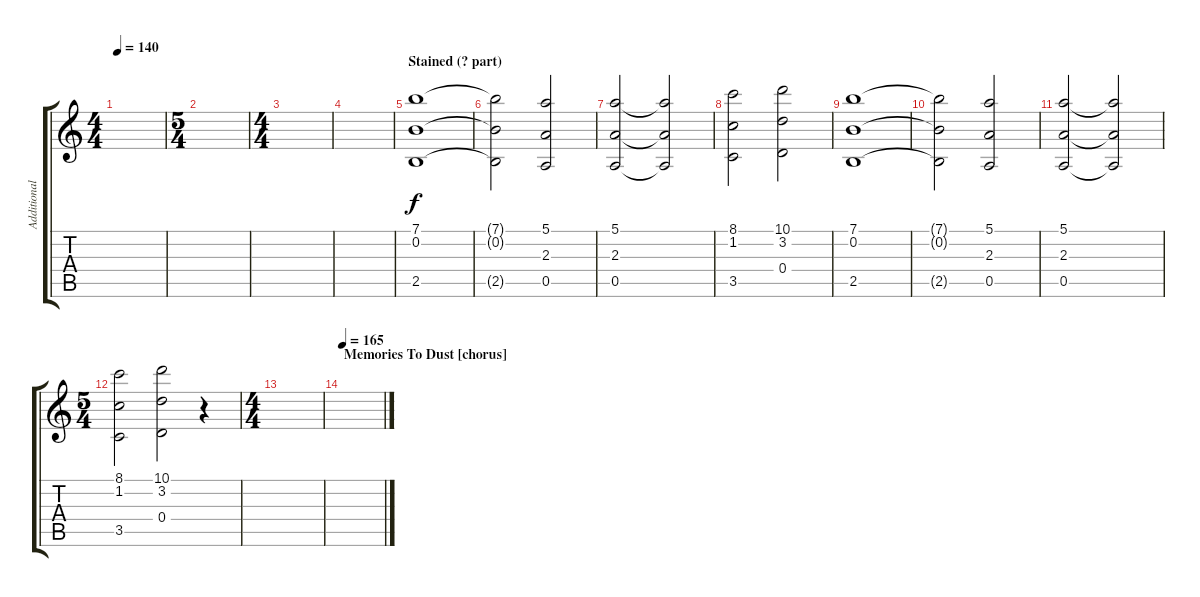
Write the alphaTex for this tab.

\track ("Additional Guitar/Keyboard" "Additional") {instrument distortionguitar}
\staff {score tabs}
\tuning (E4 B3 G3 D3 A2 D2) {hide}
\ts (4 4)
\tempo 140
\clef g2
\ks c
|
\ts (5 4)
|
\ts (4 4)
|
|
\section ("" "Stained (? part)")
(7.1 0.2 2.5).1{volume 10 instrument synthstrings1} |
(7.1{t} 0.2{t} 2.5{t}).2 (5.1 2.3 0.5).2 |
(5.1 2.3 0.5).2 (5.1{t} 2.3{t} 0.5{t}).2 |
(8.1 1.2 3.5).2 (10.1 3.2 0.4).2 |
(7.1 0.2 2.5).1{volume 10 instrument synthstrings1} |
(7.1{t} 0.2{t} 2.5{t}).2 (5.1 2.3 0.5).2 |
(5.1 2.3 0.5).2 (5.1{t} 2.3{t} 0.5{t}).2 |
\ts (5 4)
(8.1 1.2 3.5).2 (10.1 3.2 0.4).2 r.4 |
\ts (4 4)
|
\section ("" "Memories To Dust [chorus]")
\tempo 165
